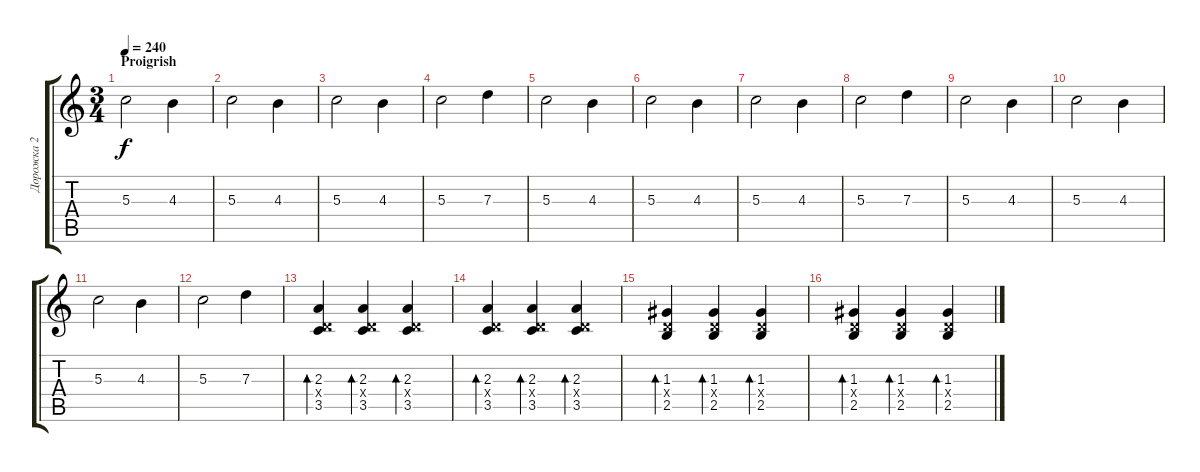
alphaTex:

\track ("Дорожка 2" "Дорожка 2") {instrument acousticguitarsteel}
\staff {score tabs}
\tuning (E4 B3 G3 D3 A2 E2) {hide}
\ts (3 4)
\section ("" "Proigrish")
\tempo 240
\clef g2
\ks c
5.3.2{dy f} 4.3.4 |
5.3.2 4.3.4 |
5.3.2 4.3.4 |
5.3.2 7.3.4 |
5.3.2 4.3.4 |
5.3.2 4.3.4 |
5.3.2 4.3.4 |
5.3.2 7.3.4 |
5.3.2 4.3.4 |
5.3.2 4.3.4 |
5.3.2 4.3.4 |
5.3.2 7.3.4 |
(2.3 0.4{x} 3.5).4{bd 60} (2.3 0.4{x} 3.5).4{bd 60} (2.3 0.4{x} 3.5).4{bd 60} |
(2.3 0.4{x} 3.5).4{bd 60} (2.3 0.4{x} 3.5).4{bd 60} (2.3 0.4{x} 3.5).4{bd 60} |
(1.3 0.4{x} 2.5).4{bd 60} (1.3 0.4{x} 2.5).4{bd 60} (1.3 0.4{x} 2.5).4{bd 60} |
(1.3 0.4{x} 2.5).4{bd 60} (1.3 0.4{x} 2.5).4{bd 60} (1.3 0.4{x} 2.5).4{bd 60}
